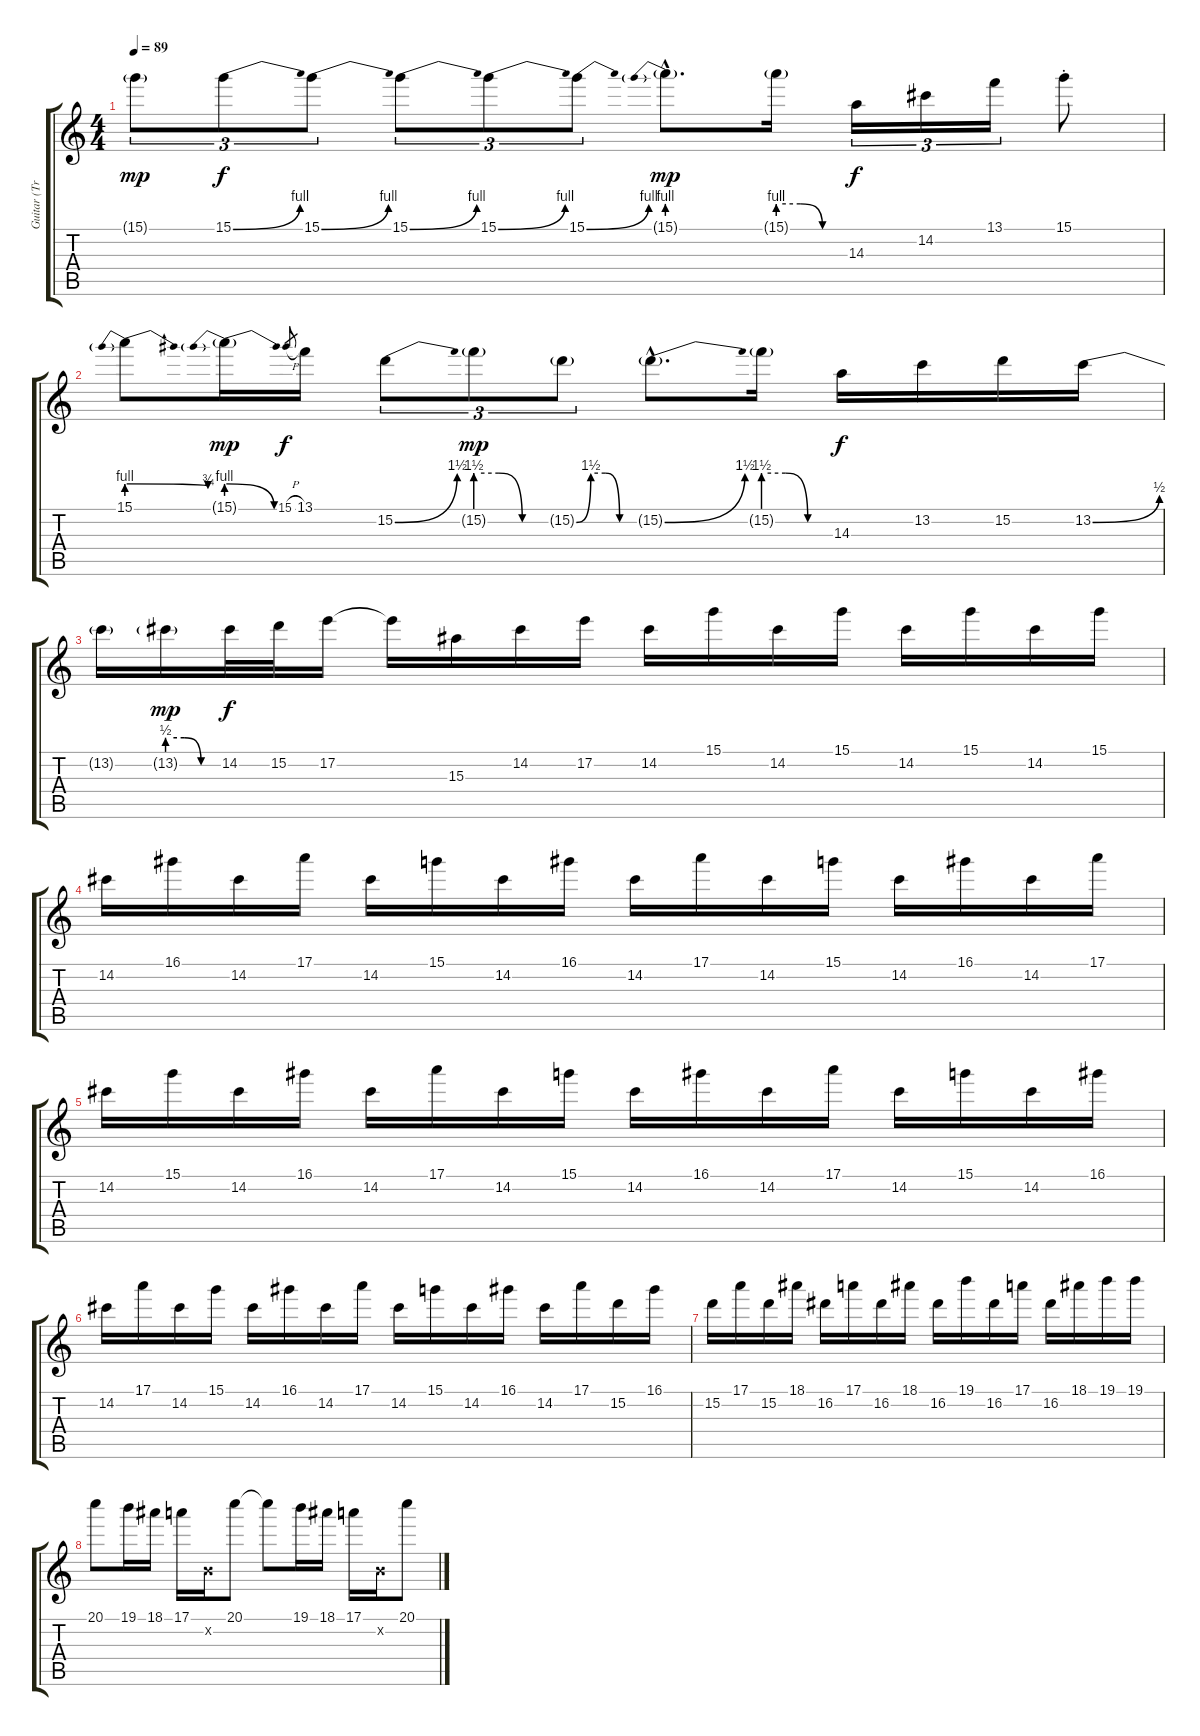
\track ("Guitar (Trey Anastasio)" "Guitar (Tr") {instrument electricguitarjazz}
\staff {score tabs}
\tuning (E4 B3 G3 D3 A2 E2) {hide}
\ts (4 4)
\tempo 89
\clef g2
\ks c
15.1{g}.8{tu (3 2) dy mp} 15.1{be (bend 0 0 60 4)}.8{tu (3 2) dy f} 15.1{be (bend 0 0 60 4)}.8{tu (3 2)} 15.1{be (bend 0 0 60 4)}.8{tu (3 2)} 15.1{be (bend 0 0 60 4)}.8{tu (3 2)} 15.1{be (bend 0 0 60 4)}.8{tu (3 2)} 15.1{be (prebend 0 4 60 4) g hac}.8{d dy mp} 15.1{be (custom 0 4 20 4 40 0 60 0) g}.16 14.3.16{tu (3 2) dy f} 14.2.16{tu (3 2)} 13.1.16{tu (3 2)} 15.1{st}.8 |
15.1{be (prebendrelease 0 4 60 3)}.8 15.1{be (prebendrelease 0 4 60 0) g}.16{dy mp} 15.1{h}.8{gr dy f} 13.1.16 15.2{be (bend 0 0 60 6)}.8{tu (3 2)} 15.2{be (custom 0 6 20 6 40 0 60 0) g}.8{tu (3 2) dy mp} 15.2{be (custom 0 0 15 6 30 6 45 0 60 0) g}.8{tu (3 2)} 15.2{be (bend 0 0 60 6) g hac}.8{d} 15.2{be (custom 0 6 20 6 40 0 60 0) g}.16 14.3.16{dy f} 13.2.16 15.2.16 13.2{be (bend 0 0 60 2)}.16 |
13.2{t}.16 13.2{be (custom 0 2 20 2 40 0 60 0) g}.16{dy mp} 14.2.32{dy f} 15.2.32 17.2.16 17.2{t}.16 15.3.16 14.2.16 17.2.16 14.2.16 15.1.16 14.2.16 15.1.16 14.2.16 15.1.16 14.2.16 15.1.16 |
14.2.16 16.1.16 14.2.16 17.1.16 14.2.16 15.1.16 14.2.16 16.1.16 14.2.16 17.1.16 14.2.16 15.1.16 14.2.16 16.1.16 14.2.16 17.1.16 |
14.2.16 15.1.16 14.2.16 16.1.16 14.2.16 17.1.16 14.2.16 15.1.16 14.2.16 16.1.16 14.2.16 17.1.16 14.2.16 15.1.16 14.2.16 16.1.16 |
14.2.16 17.1.16 14.2.16 15.1.16 14.2.16 16.1.16 14.2.16 17.1.16 14.2.16 15.1.16 14.2.16 16.1.16 14.2.16 17.1.16 15.2.16 16.1.16 |
15.2.16 17.1.16 15.2.16 18.1.16 16.2.16 17.1.16 16.2.16 18.1.16 16.2.16 19.1.16 16.2.16 17.1.16 16.2.16 18.1.16 19.1.16 19.1.16 |
20.1.8 19.1.16 18.1.16 17.1.16 0.2{x}.16 20.1.8 20.1{t}.8 19.1.16 18.1.16 17.1.16 0.2{x}.16 20.1.8
